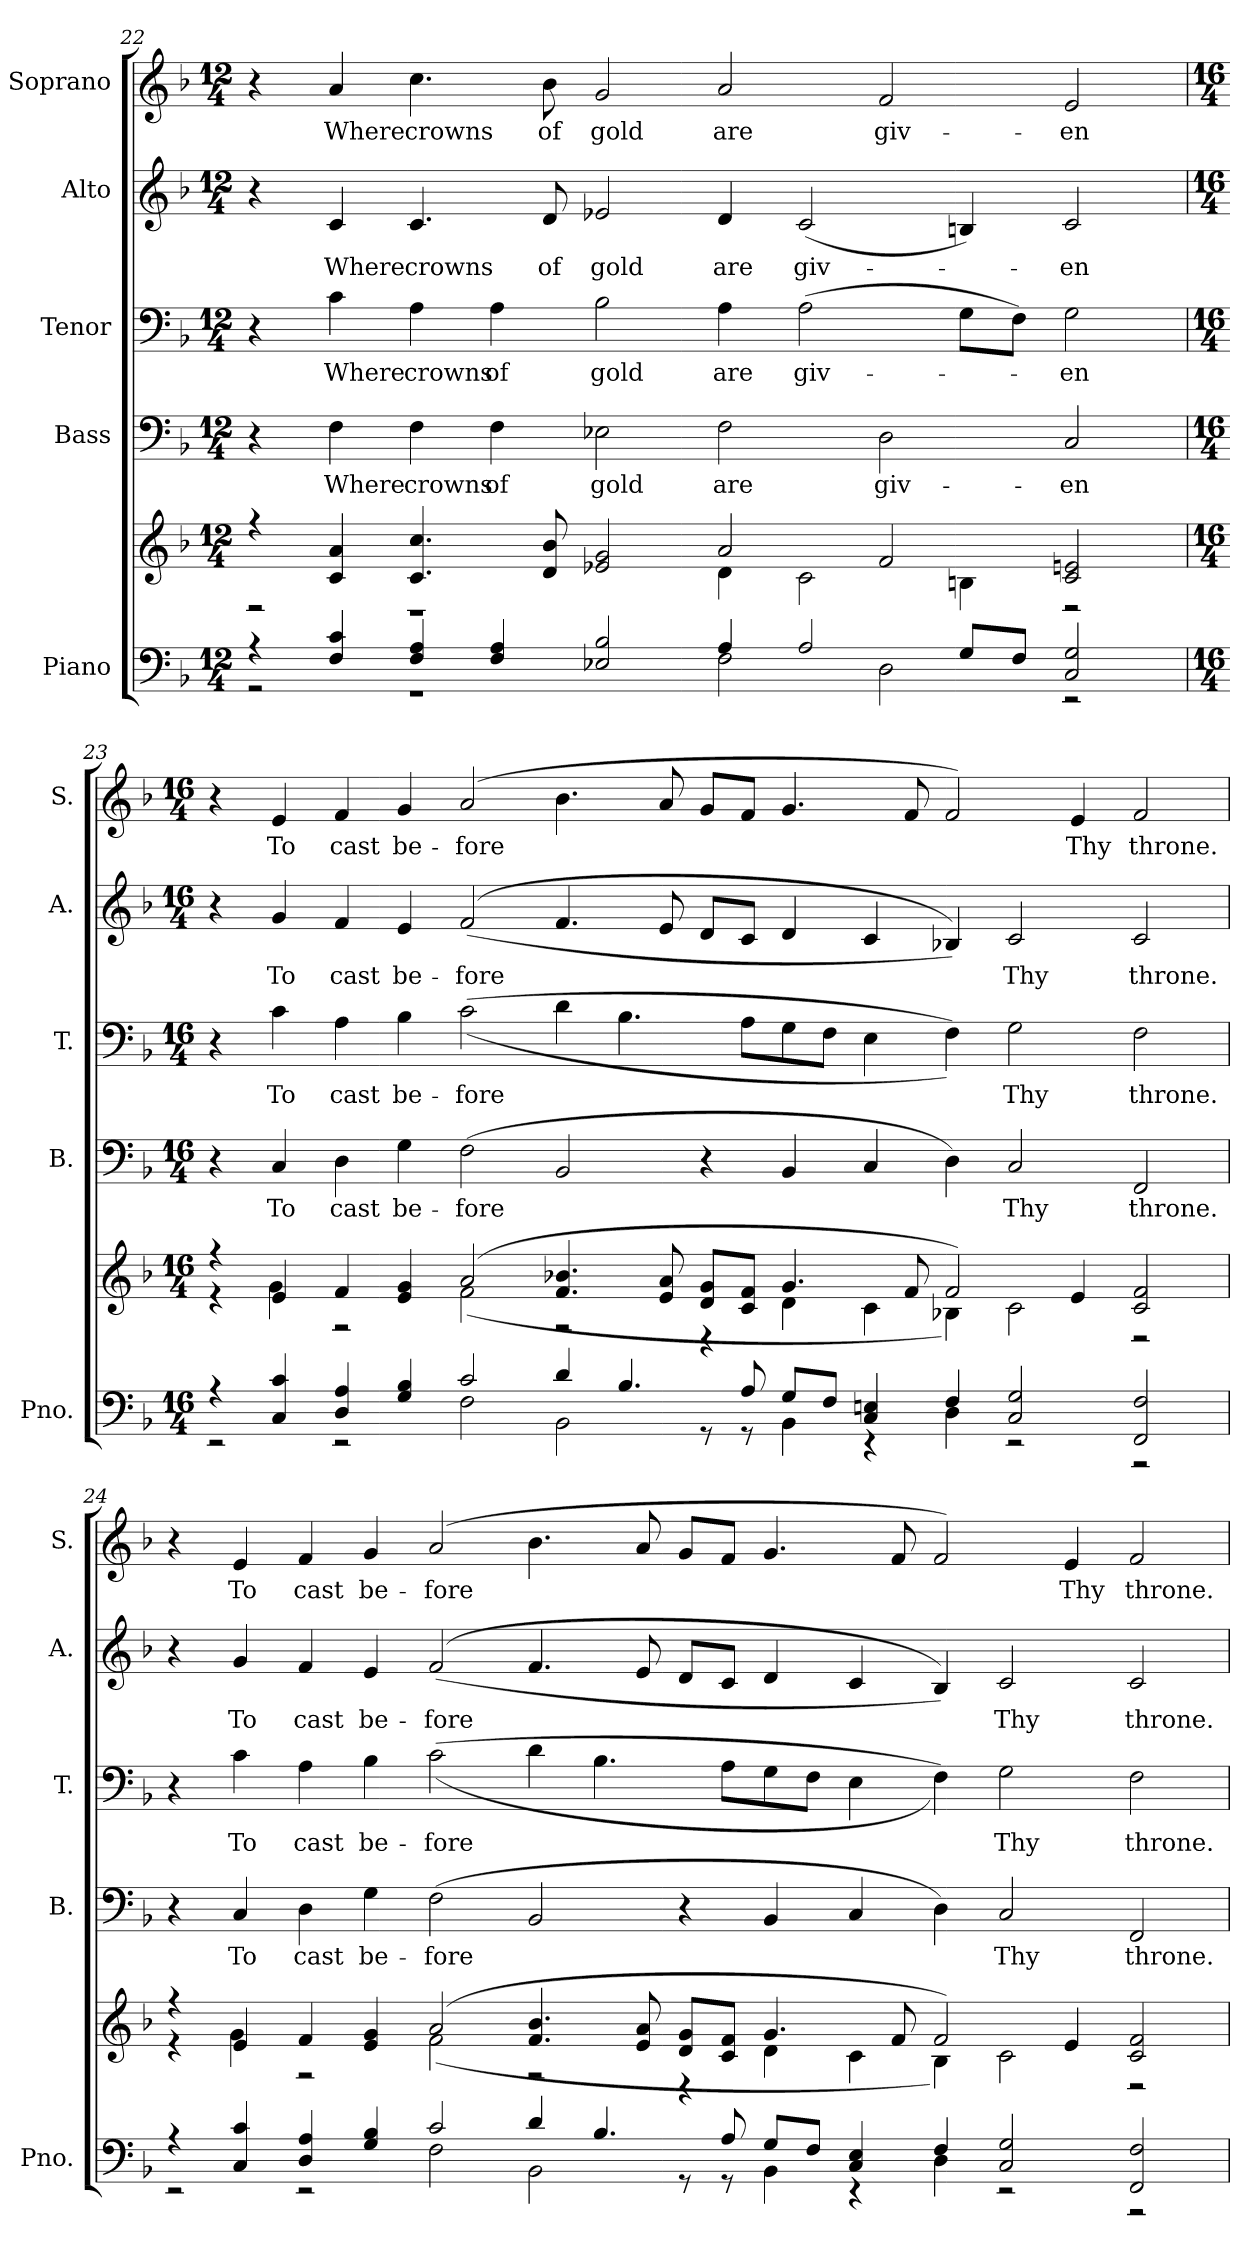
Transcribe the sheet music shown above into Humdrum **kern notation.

**kern	**kern	**kern	**text	**kern	**text	**kern	**text	**kern	**text
*part5	*part5	*part4	*part4	*part3	*part3	*part2	*part2	*part1	*part1
*staff6	*staff5	*staff4	*staff4	*staff3	*staff3	*staff2	*staff2	*staff1	*staff1
*I"Piano	*	*I"Bass	*	*I"Tenor	*	*I"Alto	*	*I"Soprano	*
*I'Pno.	*	*I'B.	*	*I'T.	*	*I'A.	*	*I'S.	*
!!LO:PB:g=z
*clefF4	*clefG2	*clefF4	*	*clefF4	*	*clefG2	*	*clefG2	*
*k[b-]	*k[b-]	*k[b-]	*	*k[b-]	*	*k[b-]	*	*k[b-]	*
*F:	*F:	*F:	*	*F:	*	*F:	*	*F:	*
*M12/4	*M12/4	*M12/4	*	*M12/4	*	*M12/4	*	*M12/4	*
=22	=22	=22	=22	=22	=22	=22	=22	=22	=22
*^	*^	*	*	*	*	*	*	*	*
4r	2r	4r	2r	4r	.	4r	.	4r	.	4r	.
!	!	!	!	!	!LO:LY:b:color=#000000	!	!	!	!	!	!
!	!	!	!	!	!	!	!LO:LY:b:color=#000000	!	!	!	!
!	!	!	!	!	!	!	!	!	!LO:LY:b:color=#000000	!	!
!	!	!	!	!	!	!	!	!	!	!	!LO:LY:b:color=#000000
4Fi/ 4ci	.	4ci/ 4ai	.	4Fi\	Where	4ci\	Where	4ci/	Where	4ai/	Where
!	!	!	!	!	!LO:LY:b:color=#000000	!	!	!	!	!	!
!	!	!	!	!	!	!	!LO:LY:b:color=#000000	!	!	!	!
!	!	!	!	!	!	!	!	!	!LO:LY:b:color=#000000	!	!
!	!	!	!	!	!	!	!	!	!	!	!LO:LY:b:color=#000000
4Fi/ 4Ai	1r	4.ci/ 4.cci	1r	4Fi\	crowns	4Ai\	crowns	4.ci/	crowns	4.cci\	crowns
!	!	!	!	!	!LO:LY:b:color=#000000	!	!	!	!	!	!
!	!	!	!	!	!	!	!LO:LY:b:color=#000000	!	!	!	!
4Fi/ 4Ai	.	.	.	4Fi\	of	4Ai\	of	.	.	.	.
!	!	!	!	!	!	!	!	!	!LO:LY:b:color=#000000	!	!
!	!	!	!	!	!	!	!	!	!	!	!LO:LY:b:color=#000000
.	.	8di/ 8b-i	.	.	.	.	.	8di/	of	8b-i\	of
!	!	!	!	!	!LO:LY:b:color=#000000	!	!	!	!	!	!
!	!	!	!	!	!	!	!LO:LY:b:color=#000000	!	!	!	!
!	!	!	!	!	!	!	!	!	!LO:LY:b:color=#000000	!	!
!	!	!	!	!	!	!	!	!	!	!	!LO:LY:b:color=#000000
2E-Xi/ 2B-i	.	2e-Xi/ 2gi	.	2E-Xi\	gold	2B-i\	gold	2e-Xi/	gold	2gi/	gold
!	!	!	!	!	!LO:LY:b:color=#000000	!	!	!	!	!	!
!	!	!	!	!	!	!	!LO:LY:b:color=#000000	!	!	!	!
!	!	!	!	!	!	!	!	!	!LO:LY:b:color=#000000	!	!
!	!	!	!	!	!	!	!	!	!	!	!LO:LY:b:color=#000000
4Ai/	2Fi\	2ai/	4di\	2Fi\	are	4Ai\	are	4di/	are	2ai/	are
!	!	!	!	!	!	!	!LO:LY:b:color=#000000	!	!	!	!
!	!	!	!	!	!	!	!	!	!LO:LY:b:color=#000000	!	!
2Ai/	.	.	2ci\	.	.	(2Ai\	giv-	(2ci/	giv-	.	.
!	!	!	!	!	!LO:LY:b:color=#000000	!	!	!	!	!	!
!	!	!	!	!	!	!	!	!	!	!	!LO:LY:b:color=#000000
.	2Di\	2fi/	.	2Di\	giv-	.	.	.	.	2fi/	giv-
8Gi/L	.	.	4Bni\	.	.	8Gi\L	.	4Bni/)	.	.	.
8Fi/J	.	.	.	.	.	8Fi\J)	.	.	.	.	.
!	!	!	!	!	!LO:LY:b:color=#000000	!	!	!	!	!	!
!	!	!	!	!	!	!	!LO:LY:b:color=#000000	!	!	!	!
!	!	!	!	!	!	!	!	!	!LO:LY:b:color=#000000	!	!
!	!	!	!	!	!	!	!	!	!	!	!LO:LY:b:color=#000000
2Ci/ 2Gi	2r	2ci/ 2eni	2r	2Ci/	-en	2Gi\	-en	2ci/	-en	2ei/	-en
!!LO:PB:g=z
=23	=23	=23	=23	=23	=23	=23	=23	=23	=23	=23	=23
*M16/4	*	*M16/4	*	*M16/4	*	*M16/4	*	*M16/4	*	*M16/4	*
4r	2r	4r	4r	4r	.	4r	.	4r	.	4r	.
!	!	!	!	!	!LO:LY:b:color=#000000	!	!	!	!	!	!
!	!	!	!	!	!	!	!LO:LY:b:color=#000000	!	!	!	!
!	!	!	!	!	!	!	!	!	!LO:LY:b:color=#000000	!	!
!	!	!	!	!	!	!	!	!	!	!	!LO:LY:b:color=#000000
4Ci/ 4ci	.	4ei/	4gi\	4Ci/	To	4ci\	To	4gi/	To	4ei/	To
!	!	!	!	!	!LO:LY:b:color=#000000	!	!	!	!	!	!
!	!	!	!	!	!	!	!LO:LY:b:color=#000000	!	!	!	!
!	!	!	!	!	!	!	!	!	!LO:LY:b:color=#000000	!	!
!	!	!	!	!	!	!	!	!	!	!	!LO:LY:b:color=#000000
4Di/ 4Ai	2r	4fi/	2r	4Di\	cast	4Ai\	cast	4fi/	cast	4fi/	cast
!	!	!	!	!	!LO:LY:b:color=#000000	!	!	!	!	!	!
!	!	!	!	!	!	!	!LO:LY:b:color=#000000	!	!	!	!
!	!	!	!	!	!	!	!	!	!LO:LY:b:color=#000000	!	!
!	!	!	!	!	!	!	!	!	!	!	!LO:LY:b:color=#000000
4Gi/ 4B-i	.	4ei/ 4gi	.	4Gi\	be-	4B-i\	be-	4ei/	be-	4gi/	be-
!	!	!	!	!	!LO:LY:b:color=#000000	!	!	!	!	!	!
!	!	!	!	!	!	!	!LO:LY:b:color=#000000	!	!	!	!
!	!	!	!	!	!	!	!	!	!LO:LY:b:color=#000000	!	!
!	!	!	!	!	!	!	!	!	!	!	!LO:LY:b:color=#000000
2ci/	2Fi\	(2ai/	(2fi\	(2Fi\	-fore	((2ci\	-fore	((2fi/	-fore	(2ai/	-fore
4di/	2BB-i\	4.fi/ 4.b-Xi	2r	2BB-i/	.	4di\	.	4.fi/	.	4.b-i\	.
4.B-i/	.	.	.	.	.	4.B-i\	.	.	.	.	.
.	.	8ei/ 8ai	.	.	.	.	.	8ei/	.	8ai/	.
.	8r	8di/ 8giL	4r	4r	.	.	.	8di/L	.	8gi/L	.
8Ai/	8r	8ci/ 8fiJ	.	.	.	8Ai\L	.	8ci/J	.	8fi/J	.
8Gi/L	4BB-i\	4.gi/	4di\	4BB-i/	.	8Gi\	.	4di/	.	4.gi/	.
8Fi/J	.	.	.	.	.	8Fi\J	.	.	.	.	.
4Ci/ 4Eni	4r	.	4ci\	4Ci/	.	4Ei\	.	4ci/	.	.	.
.	.	8fi/	.	.	.	.	.	.	.	8fi/	.
4Fi/	4Di\	2fi/)	4B-Xi\)	4Di\)	.	4Fi\))	.	4B-Xi/))	.	2fi/)	.
!	!	!	!	!	!LO:LY:b:color=#000000	!	!	!	!	!	!
!	!	!	!	!	!	!	!LO:LY:b:color=#000000	!	!	!	!
!	!	!	!	!	!	!	!	!	!LO:LY:b:color=#000000	!	!
2Ci/ 2Gi	2r	.	2ci\	2Ci/	Thy	2Gi\	Thy	2ci/	Thy	.	.
!	!	!	!	!	!	!	!	!	!	!	!LO:LY:b:color=#000000
.	.	4ei/	.	.	.	.	.	.	.	4ei/	Thy
!	!	!	!	!	!LO:LY:b:color=#000000	!	!	!	!	!	!
!	!	!	!	!	!	!	!LO:LY:b:color=#000000	!	!	!	!
!	!	!	!	!	!	!	!	!	!LO:LY:b:color=#000000	!	!
!	!	!	!	!	!	!	!	!	!	!	!LO:LY:b:color=#000000
2FFi/ 2Fi	2r	2ci/ 2fi	2r	2FFi/	throne.	2Fi\	throne.	2ci/	throne.	2fi/	throne.
!!LO:PB:g=z
=24	=24	=24	=24	=24	=24	=24	=24	=24	=24	=24	=24
4r	2r	4r	4r	4r	.	4r	.	4r	.	4r	.
!	!	!	!	!	!LO:LY:b:color=#000000	!	!	!	!	!	!
!	!	!	!	!	!	!	!LO:LY:b:color=#000000	!	!	!	!
!	!	!	!	!	!	!	!	!	!LO:LY:b:color=#000000	!	!
!	!	!	!	!	!	!	!	!	!	!	!LO:LY:b:color=#000000
4Ci/ 4ci	.	4ei/	4gi\	4Ci/	To	4ci\	To	4gi/	To	4ei/	To
!	!	!	!	!	!LO:LY:b:color=#000000	!	!	!	!	!	!
!	!	!	!	!	!	!	!LO:LY:b:color=#000000	!	!	!	!
!	!	!	!	!	!	!	!	!	!LO:LY:b:color=#000000	!	!
!	!	!	!	!	!	!	!	!	!	!	!LO:LY:b:color=#000000
4Di/ 4Ai	2r	4fi/	2r	4Di\	cast	4Ai\	cast	4fi/	cast	4fi/	cast
!	!	!	!	!	!LO:LY:b:color=#000000	!	!	!	!	!	!
!	!	!	!	!	!	!	!LO:LY:b:color=#000000	!	!	!	!
!	!	!	!	!	!	!	!	!	!LO:LY:b:color=#000000	!	!
!	!	!	!	!	!	!	!	!	!	!	!LO:LY:b:color=#000000
4Gi/ 4B-i	.	4ei/ 4gi	.	4Gi\	be-	4B-i\	be-	4ei/	be-	4gi/	be-
!	!	!	!	!	!LO:LY:b:color=#000000	!	!	!	!	!	!
!	!	!	!	!	!	!	!LO:LY:b:color=#000000	!	!	!	!
!	!	!	!	!	!	!	!	!	!LO:LY:b:color=#000000	!	!
!	!	!	!	!	!	!	!	!	!	!	!LO:LY:b:color=#000000
2ci/	2Fi\	(2ai/	(2fi\	(2Fi\	-fore	((2ci\	-fore	((2fi/	-fore	(2ai/	-fore
4di/	2BB-i\	4.fi/ 4.b-i	2r	2BB-i/	.	4di\	.	4.fi/	.	4.b-i\	.
4.B-i/	.	.	.	.	.	4.B-i\	.	.	.	.	.
.	.	8ei/ 8ai	.	.	.	.	.	8ei/	.	8ai/	.
.	8r	8di/ 8giL	4r	4r	.	.	.	8di/L	.	8gi/L	.
8Ai/	8r	8ci/ 8fiJ	.	.	.	8Ai\L	.	8ci/J	.	8fi/J	.
8Gi/L	4BB-i\	4.gi/	4di\	4BB-i/	.	8Gi\	.	4di/	.	4.gi/	.
8Fi/J	.	.	.	.	.	8Fi\J	.	.	.	.	.
4Ci/ 4Ei	4r	.	4ci\	4Ci/	.	4Ei\	.	4ci/	.	.	.
.	.	8fi/	.	.	.	.	.	.	.	8fi/	.
4Fi/	4Di\	2fi/)	4B-i\)	4Di\)	.	4Fi\))	.	4B-i/))	.	2fi/)	.
!	!	!	!	!	!LO:LY:b:color=#000000	!	!	!	!	!	!
!	!	!	!	!	!	!	!LO:LY:b:color=#000000	!	!	!	!
!	!	!	!	!	!	!	!	!	!LO:LY:b:color=#000000	!	!
2Ci/ 2Gi	2r	.	2ci\	2Ci/	Thy	2Gi\	Thy	2ci/	Thy	.	.
!	!	!	!	!	!	!	!	!	!	!	!LO:LY:b:color=#000000
.	.	4ei/	.	.	.	.	.	.	.	4ei/	Thy
!	!	!	!	!	!LO:LY:b:color=#000000	!	!	!	!	!	!
!	!	!	!	!	!	!	!LO:LY:b:color=#000000	!	!	!	!
!	!	!	!	!	!	!	!	!	!LO:LY:b:color=#000000	!	!
!	!	!	!	!	!	!	!	!	!	!	!LO:LY:b:color=#000000
2FFi/ 2Fi	2r	2ci/ 2fi	2r	2FFi/	throne.	2Fi\	throne.	2ci/	throne.	2fi/	throne.
*v	*v	*	*	*	*	*	*	*	*	*	*
*	*v	*v	*	*	*	*	*	*	*	*
=	=	=	=	=	=	=	=	=	=
*-	*-	*-	*-	*-	*-	*-	*-	*-	*-
